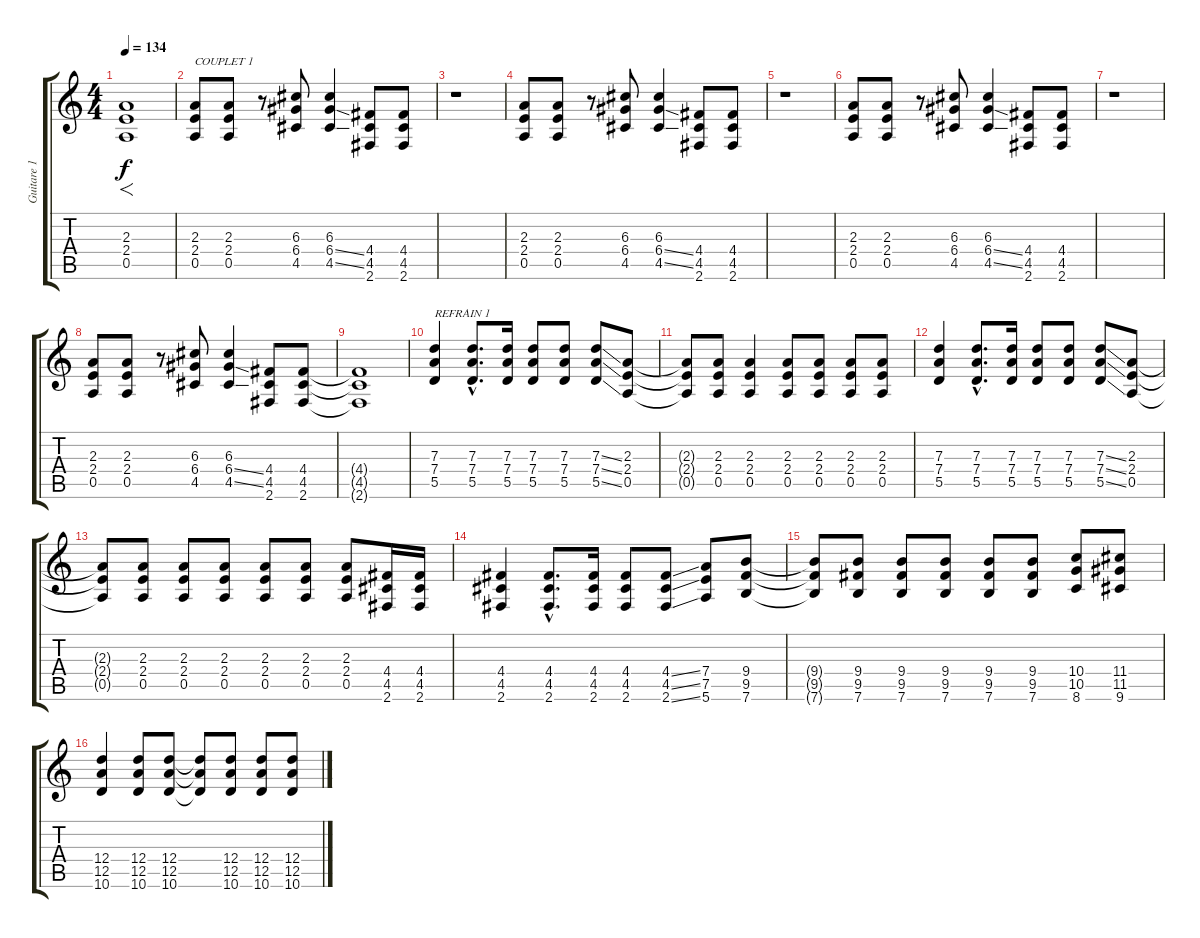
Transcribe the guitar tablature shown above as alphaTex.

\track ("Guitare 1 (son saturé)" "Guitare 1 ") {instrument distortionguitar}
\staff {score tabs}
\tuning (E4 B3 G3 D3 A2 E2) {hide}
\ts (4 4)
\tempo 134
\clef g2
\ks c
(2.3 2.4 0.5).1{f dy f instrument distortionguitar} |
(2.3 2.4 0.5).8{txt "COUPLET 1"} (2.3 2.4 0.5).8 r.8 (6.3 6.4 4.5).8 (6.3 6.4{ss} 4.5{ss}).4 (4.4 4.5 2.6).8 (4.4 4.5 2.6).8 |
r.1 |
(2.3 2.4 0.5).8 (2.3 2.4 0.5).8 r.8 (6.3 6.4 4.5).8 (6.3 6.4{ss} 4.5{ss}).4 (4.4 4.5 2.6).8 (4.4 4.5 2.6).8 |
r.1 |
(2.3 2.4 0.5).8 (2.3 2.4 0.5).8 r.8 (6.3 6.4 4.5).8 (6.3 6.4{ss} 4.5{ss}).4 (4.4 4.5 2.6).8 (4.4 4.5 2.6).8 |
r.1 |
(2.3 2.4 0.5).8 (2.3 2.4 0.5).8 r.8 (6.3 6.4 4.5).8 (6.3 6.4{ss} 4.5{ss}).4 (4.4 4.5 2.6).8 (4.4 4.5 2.6).8 |
(4.4{t} 4.5{t} 2.6{t}).1 |
(7.3 7.4 5.5).4{txt "REFRAIN 1"} (7.3{hac} 7.4{hac} 5.5{hac}).8{d} (7.3 7.4 5.5).16 (7.3 7.4 5.5).8 (7.3 7.4 5.5).8 (7.3{ss} 7.4{ss} 5.5{ss}).8 (2.3 2.4 0.5).8 |
(2.3{t} 2.4{t} 0.5{t}).8 (2.3 2.4 0.5).8 (2.3 2.4 0.5).4 (2.3 2.4 0.5).8 (2.3 2.4 0.5).8 (2.3 2.4 0.5).8 (2.3 2.4 0.5).8 |
(7.3 7.4 5.5).4 (7.3{hac} 7.4{hac} 5.5{hac}).8{d} (7.3 7.4 5.5).16 (7.3 7.4 5.5).8 (7.3 7.4 5.5).8 (7.3{ss} 7.4{ss} 5.5{ss}).8 (2.3 2.4 0.5).8 |
(2.3{t} 2.4{t} 0.5{t}).8 (2.3 2.4 0.5).8 (2.3 2.4 0.5).8 (2.3 2.4 0.5).8 (2.3 2.4 0.5).8 (2.3 2.4 0.5).8 (2.3 2.4 0.5).8 (4.4 4.5 2.6).16 (4.4 4.5 2.6).16 |
(4.4 4.5 2.6).4 (4.4{hac} 4.5{hac} 2.6{hac}).8{d} (4.4 4.5 2.6).16 (4.4 4.5 2.6).8 (4.4{ss} 4.5{ss} 2.6{ss}).8 (7.4 7.5 5.6).8 (9.4 9.5 7.6).8 |
(9.4{t} 9.5{t} 7.6{t}).8 (9.4 9.5 7.6).8 (9.4 9.5 7.6).8 (9.4 9.5 7.6).8 (9.4 9.5 7.6).8 (9.4 9.5 7.6).8 (10.4 10.5 8.6).8 (11.4 11.5 9.6).8 |
(12.4 12.5 10.6).4 (12.4 12.5 10.6).8 (12.4 12.5 10.6).8 (12.4{t} 12.5{t} 10.6{t}).8 (12.4 12.5 10.6).8 (12.4 12.5 10.6).8 (12.4 12.5 10.6).8
